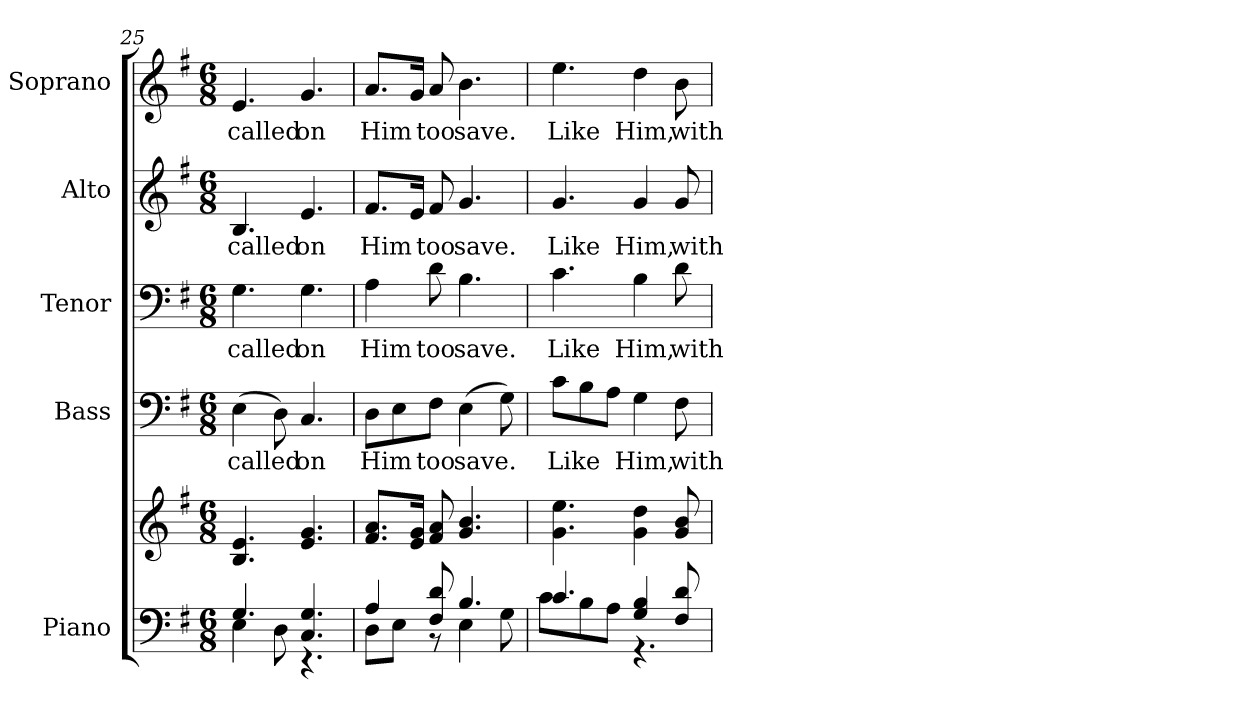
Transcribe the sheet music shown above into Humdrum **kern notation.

**kern	**kern	**kern	**text	**kern	**text	**kern	**text	**kern	**text
*part5	*part5	*part4	*part4	*part3	*part3	*part2	*part2	*part1	*part1
*staff6	*staff5	*staff4	*staff4	*staff3	*staff3	*staff2	*staff2	*staff1	*staff1
*I"Piano	*	*I"Bass	*	*I"Tenor	*	*I"Alto	*	*I"Soprano	*
*I'Pno.	*	*I'B.	*	*I'T.	*	*I'A.	*	*I'S.	*
*clefF4	*clefG2	*clefF4	*	*clefF4	*	*clefG2	*	*clefG2	*
*k[f#]	*k[f#]	*k[f#]	*	*k[f#]	*	*k[f#]	*	*k[f#]	*
*G:	*G:	*G:	*	*G:	*	*G:	*	*G:	*
*M6/8	*M6/8	*M6/8	*	*M6/8	*	*M6/8	*	*M6/8	*
=25	=25	=25	=25	=25	=25	=25	=25	=25	=25
*^	*	*	*	*	*	*	*	*	*
!	!	!	!	!LO:LY:b:color=#000000	!	!	!	!	!	!
!	!	!	!	!	!	!LO:LY:b:color=#000000	!	!	!	!
!	!	!	!	!	!	!	!	!LO:LY:b:color=#000000	!	!
!	!	!	!	!	!	!	!	!	!	!LO:LY:b:color=#000000
4.Gi/	4Ei\	4.Bi/ 4.ei	(4Ei\	called	4.Gi\	called	4.Bi/	called	4.ei/	called
.	8Di\	.	8Di\)	.	.	.	.	.	.	.
!	!	!	!	!LO:LY:b:color=#000000	!	!	!	!	!	!
!	!	!	!	!	!	!LO:LY:b:color=#000000	!	!	!	!
!	!	!	!	!	!	!	!	!LO:LY:b:color=#000000	!	!
!	!	!	!	!	!	!	!	!	!	!LO:LY:b:color=#000000
4.Ci/ 4.Gi	4.r	4.ei/ 4.gi	4.Ci/	on	4.Gi\	on	4.ei/	on	4.gi/	on
!!LO:PB:g=z
=26	=26	=26	=26	=26	=26	=26	=26	=26	=26	=26
!	!	!	!	!LO:LY:b:color=#000000	!	!	!	!	!	!
!	!	!	!	!	!	!LO:LY:b:color=#000000	!	!	!	!
!	!	!	!	!	!	!	!	!LO:LY:b:color=#000000	!	!
!	!	!	!	!	!	!	!	!	!	!LO:LY:b:color=#000000
4Ai/	8Di\L	8.f#i/ 8.aiL	8Di\L	Him	4Ai\	Him	8.f#i/L	Him	8.ai/L	Him
.	8Ei\J	.	8Ei\	.	.	.	.	.	.	.
.	.	16ei/ 16giJk	.	.	.	.	16ei/Jk	.	16gi/Jk	.
!	!	!	!	!LO:LY:b:color=#000000	!	!	!	!	!	!
!	!	!	!	!	!	!LO:LY:b:color=#000000	!	!	!	!
!	!	!	!	!	!	!	!	!LO:LY:b:color=#000000	!	!
!	!	!	!	!	!	!	!	!	!	!LO:LY:b:color=#000000
8F#i/ 8di	8r	8f#i/ 8ai	8F#i\J	too	8di\	too	8f#i/	too	8ai/	too
!	!	!	!	!LO:LY:b:color=#000000	!	!	!	!	!	!
!	!	!	!	!	!	!LO:LY:b:color=#000000	!	!	!	!
!	!	!	!	!	!	!	!	!LO:LY:b:color=#000000	!	!
!	!	!	!	!	!	!	!	!	!	!LO:LY:b:color=#000000
4.Bi/	4Ei\	4.gi/ 4.bi	(4Ei\	save.	4.Bi\	save.	4.gi/	save.	4.bi\	save.
.	8Gi\	.	8Gi\)	.	.	.	.	.	.	.
=27	=27	=27	=27	=27	=27	=27	=27	=27	=27	=27
!	!	!	!	!LO:LY:b:color=#000000	!	!	!	!	!	!
!	!	!	!	!	!	!LO:LY:b:color=#000000	!	!	!	!
!	!	!	!	!	!	!	!	!LO:LY:b:color=#000000	!	!
!	!	!	!	!	!	!	!	!	!	!LO:LY:b:color=#000000
4.ci/	8ci\L	4.gi\ 4.eei	8ci\L	Like	4.ci\	Like	4.gi/	Like	4.eei\	Like
.	8Bi\	.	8Bi\	.	.	.	.	.	.	.
.	8Ai\J	.	8Ai\J	.	.	.	.	.	.	.
!	!	!	!	!LO:LY:b:color=#000000	!	!	!	!	!	!
!	!	!	!	!	!	!LO:LY:b:color=#000000	!	!	!	!
!	!	!	!	!	!	!	!	!LO:LY:b:color=#000000	!	!
!	!	!	!	!	!	!	!	!	!	!LO:LY:b:color=#000000
4Gi/ 4Bi	4.r	4gi\ 4ddi	4Gi\	Him,	4Bi\	Him,	4gi/	Him,	4ddi\	Him,
!	!	!	!	!LO:LY:b:color=#000000	!	!	!	!	!	!
!	!	!	!	!	!	!LO:LY:b:color=#000000	!	!	!	!
!	!	!	!	!	!	!	!	!LO:LY:b:color=#000000	!	!
!	!	!	!	!	!	!	!	!	!	!LO:LY:b:color=#000000
8F#i/ 8di	.	8gi/ 8bi	8F#i\	with	8di\	with	8gi/	with	8bi\	with
*v	*v	*	*	*	*	*	*	*	*	*
=	=	=	=	=	=	=	=	=	=
*-	*-	*-	*-	*-	*-	*-	*-	*-	*-
